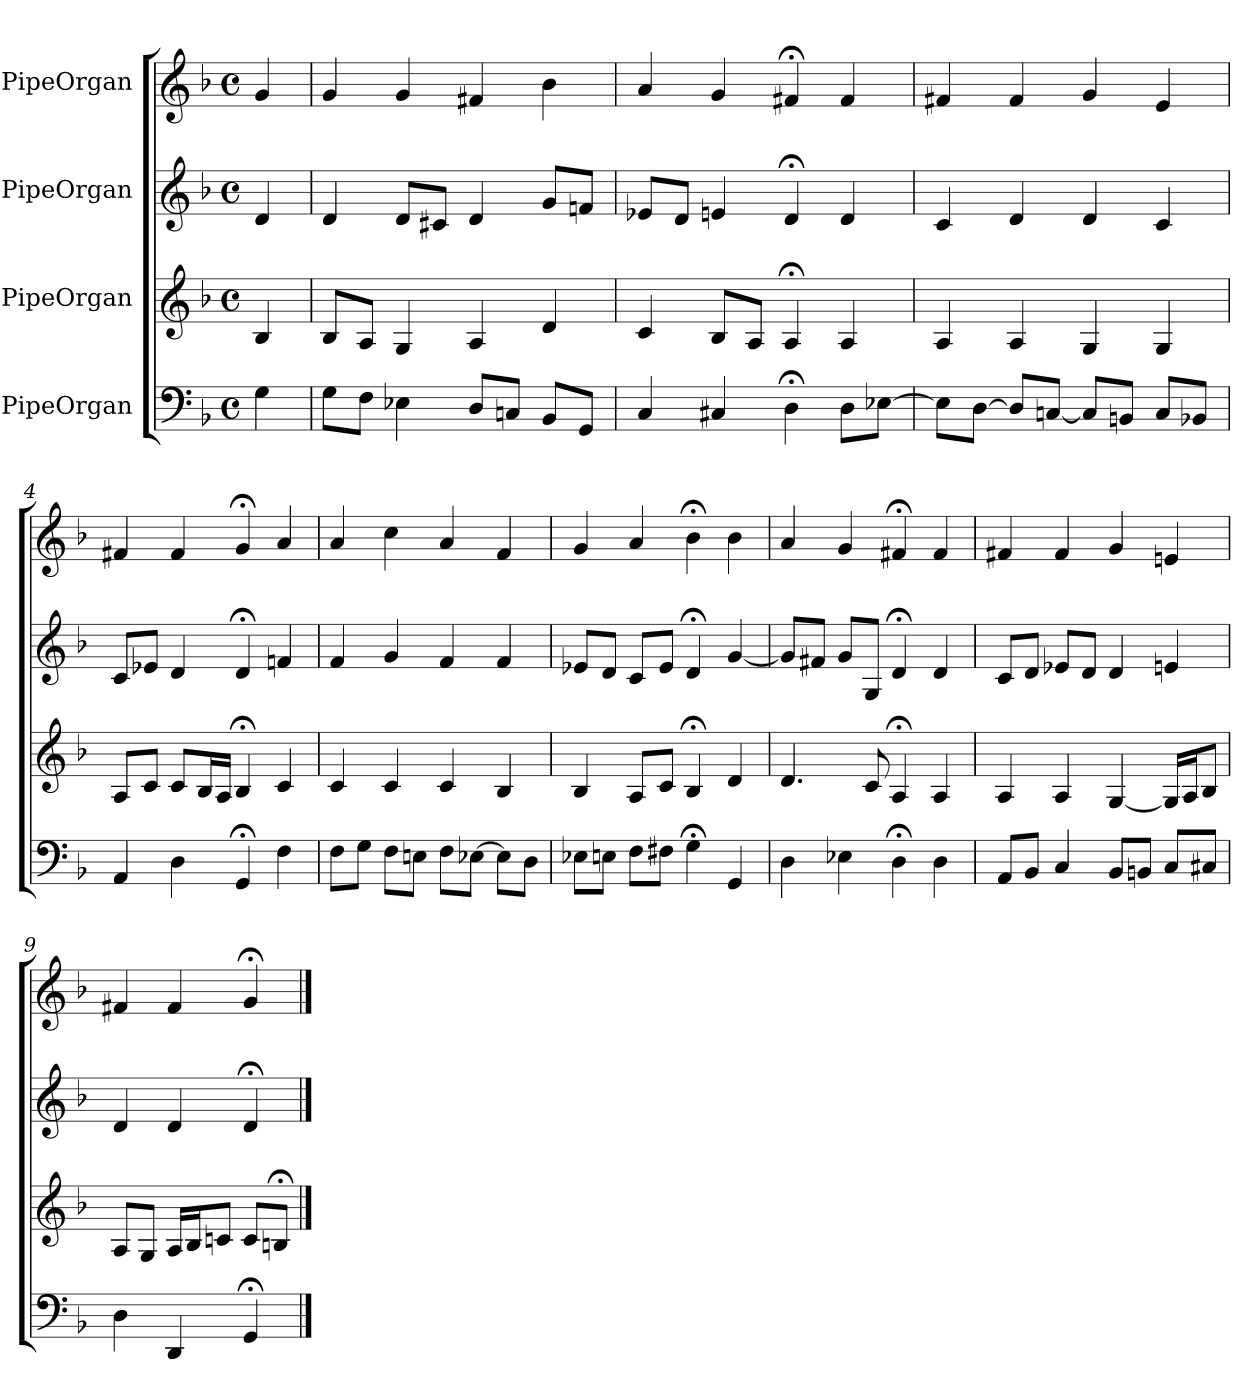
**kern	**kern	**kern	**kern
*part4	*part3	*part2	*part1
*staff4	*staff3	*staff2	*staff1
*I"PipeOrgan	*I"PipeOrgan	*I"PipeOrgan	*I"PipeOrgan
*k[b-]	*k[b-]	*k[b-]	*k[b-]
*M4/4	*M4/4	*M4/4	*M4/4
*met(c)	*met(c)	*met(c)	*met(c)
*MM60	*MM60	*MM60	*MM60
=	=	=	=
4G	4B-	4d	4g
=1	=1	=1	=1
8GL	8B-L	4d	4g
8FJ	8AJ	.	.
4E-X	4G	8dL	4g
.	.	8c#XJ	.
8DL	4A	4d	4f#X
8CnJ	.	.	.
8BB-L	4d	8gL	4b-
8GGJ	.	8fnJ	.
=2	=2	=2	=2
4C	4c	8e-XL	4a
.	.	8dJ	.
4C#X	8B-L	4en	4g
.	8AJ	.	.
4D;<	4A;<	4d;<	4f#X;<
8DL	4A	4d	4f#
[8E-XJ	.	.	.
=3	=3	=3	=3
8E-L]	4A	4c	4f#X
[8DJ	.	.	.
8DL]	4A	4d	4f#
[8CnJ	.	.	.
8CL]	4G	4d	4g
8BBnJ	.	.	.
8CL	4G	4c	4e
8BB-XJ	.	.	.
=4	=4	=4	=4
4AA	8AL	8cL	4f#X
.	8cJ	8e-XJ	.
4D	8cL	4d	4f#
.	16B-L	.	.
.	16AJJ	.	.
4GG;<	4B-;<	4d;<	4g;<
4F	4c	4fn	4a
=5	=5	=5	=5
8FL	4c	4f	4a
8GJ	.	.	.
8FL	4c	4g	4cc
8EnJ	.	.	.
8FL	4c	4f	4a
[8E-XJ	.	.	.
8E-L]	4B-	4f	4f
8DJ	.	.	.
=6	=6	=6	=6
8E-XL	4B-	8e-XL	4g
8EnJ	.	8dJ	.
8FL	8AL	8cL	4a
8F#XJ	8cJ	8e-J	.
4G;<	4B-;<	4d;<	4b-;<
4GG	4d	[4g	4b-
=7	=7	=7	=7
4D	4.d	8gL]	4a
.	.	8f#XJ	.
4E-X	.	8gL	4g
.	8c	8GJ	.
4D;<	4A;<	4d;<	4f#X;<
4D	4A	4d	4f#
=8	=8	=8	=8
8AAL	4A	8cL	4f#X
8BB-J	.	8dJ	.
4C	4A	8e-XL	4f#
.	.	8dJ	.
8BB-L	[4G	4d	4g
8BBnJ	.	.	.
8CL	16GLL]	4en	4en
.	16AJ	.	.
8C#XJ	8B-J	.	.
=9	=9	=9	=9
4D	8AL	4d	4f#X
.	8GJ	.	.
4DD	16ALL	4d	4f#
.	16B-J	.	.
.	8cnJ	.	.
4GG;<	8cL	4d;<	4g;<
.	8Bn;<J	.	.
==	==	==	==
*-	*-	*-	*-
